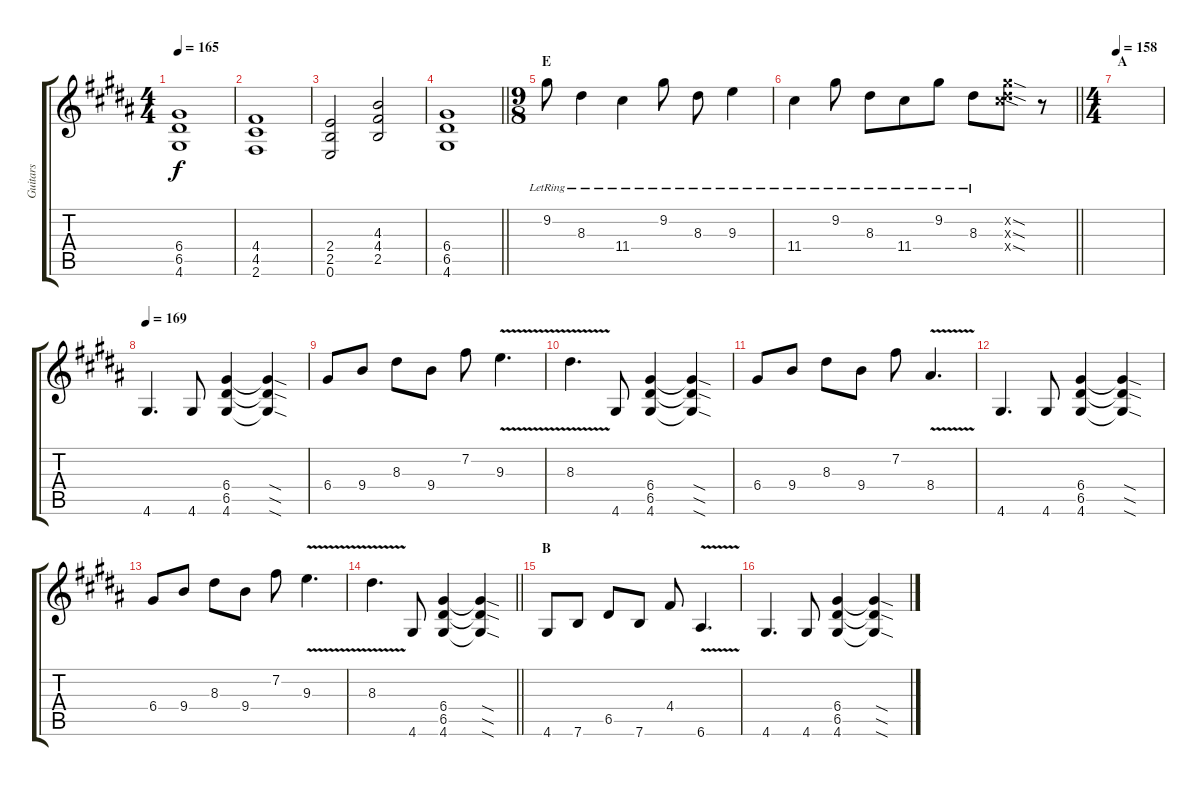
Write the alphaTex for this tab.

\track ("Guitars" "Guitars") {instrument overdrivenguitar}
\staff {score tabs}
\tuning (E4 B3 G3 D3 A2 E2) {hide}
\ts (4 4)
\tempo 165
\clef g2
\ks g#minor
(6.4 6.5 4.6).1{dy f} |
(4.4 4.5 2.6).1 |
(2.4 2.5 0.6).2 (4.3 4.4 2.5).2 |
\barLineRight lightlight
(6.4 6.5 4.6).1 |
\ts (9 8)
\section ("" "E")
9.2{lr}.8{instrument electricguitarjazz} 8.3{lr}.4 11.4{lr}.4 9.2{lr}.8 8.3{lr}.8 9.3{lr}.4 |
\barLineRight lightlight
11.4{lr}.4 9.2{lr}.8 8.3{lr}.8 11.4{lr}.8 9.2{lr}.8 8.3{lr}.8 (9.2{sod x} 8.3{sod x} 11.4{sod x}).8 r.8 |
\ts (4 4)
\section ("" "A")
\tempo 158
|
\tempo 169
4.6.4{d} 4.6.8 (6.4 6.5 4.6).4 (6.4{sod t} 6.5{sod t} 4.6{sod t}).4 |
6.4.8 9.4.8 8.3.8 9.4.8 7.2.8 9.3{v}.4{d} |
8.3{v}.4{d} 4.6.8 (6.4 6.5 4.6).4 (6.4{sod t} 6.5{sod t} 4.6{sod t}).4 |
6.4.8 9.4.8 8.3.8 9.4.8 7.2.8 8.4{v}.4{d} |
4.6.4{d} 4.6.8 (6.4 6.5 4.6).4 (6.4{sod t} 6.5{sod t} 4.6{sod t}).4 |
6.4.8 9.4.8 8.3.8 9.4.8 7.2.8 9.3{v}.4{d} |
\barLineRight lightlight
8.3{v}.4{d} 4.6.8 (6.4 6.5 4.6).4 (6.4{sod t} 6.5{sod t} 4.6{sod t}).4 |
\section ("" "B")
4.6.8 7.6.8 6.5.8 7.6.8 4.4.8 6.6{v}.4{d} |
4.6.4{d} 4.6.8 (6.4 6.5 4.6).4 (6.4{sod t} 6.5{sod t} 4.6{sod t}).4
